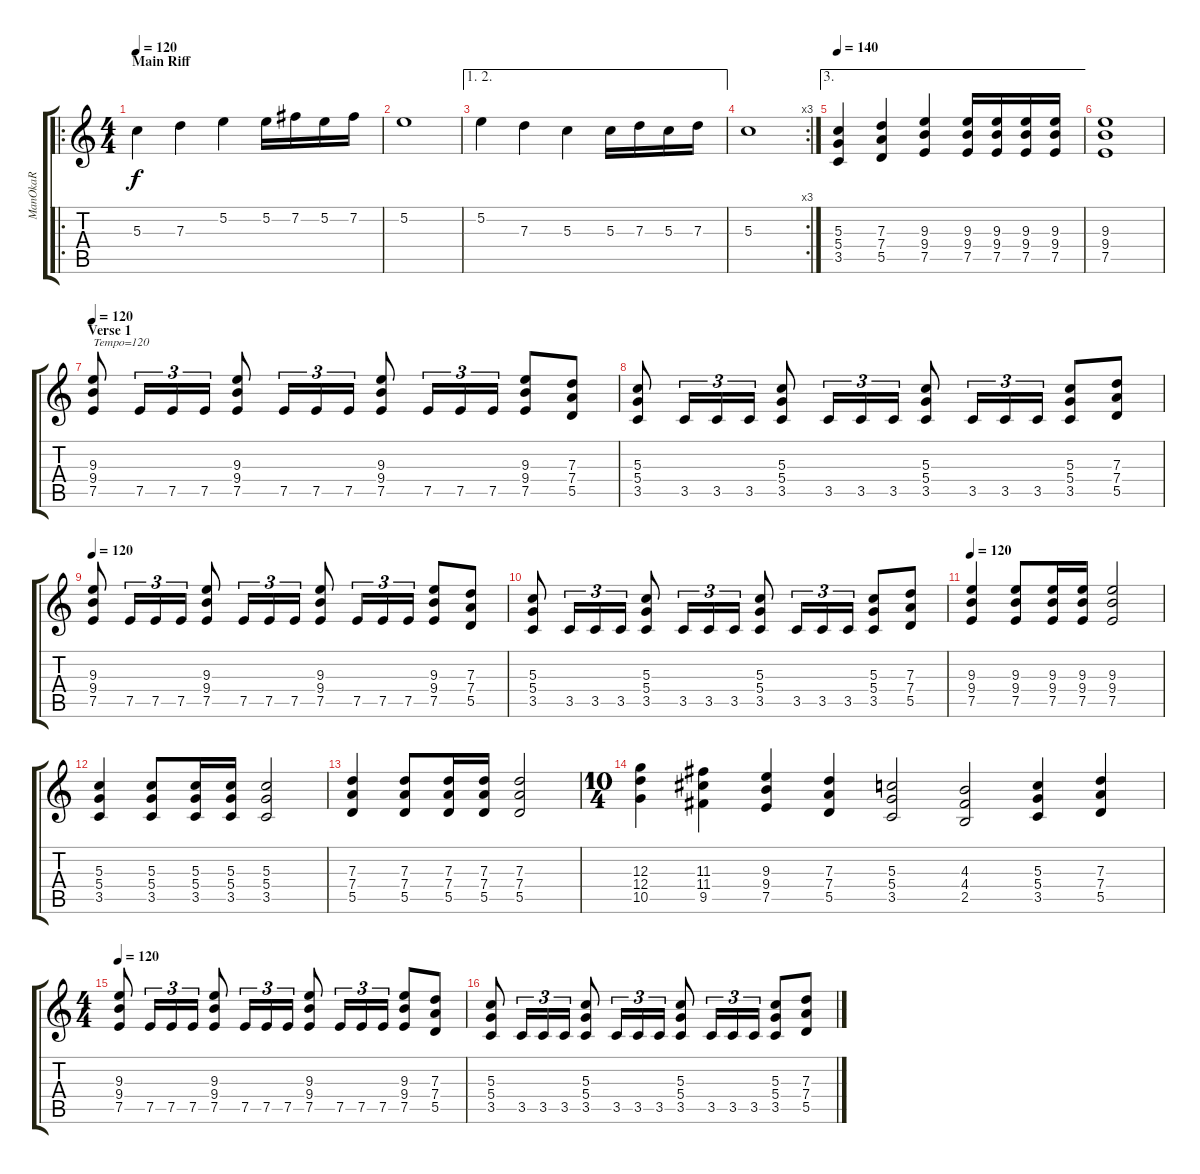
\track ("ManOkaR" "ManOkaR") {instrument distortionguitar}
\staff {score tabs}
\tuning (E4 B3 G3 D3 A2 E2) {hide}
\ro
\ts (4 4)
\section ("" "Main Riff")
\tempo 120
\tempo 140
\tempo 120
\clef g2
\ks c
5.3.4{dy f instrument distortionguitar} 7.3.4 5.2.4 5.2.16 7.2.16 5.2.16 7.2.16 |
5.2.1 |
\ae (1 2)
5.2.4 7.3.4 5.3.4 5.3.16 7.3.16 5.3.16 7.3.16 |
\rc 3
5.3.1 |
\ae 3
\tempo 140
(5.3 5.4 3.5).4 (7.3 7.4 5.5).4 (9.3 9.4 7.5).4 (9.3 9.4 7.5).16 (9.3 9.4 7.5).16 (9.3 9.4 7.5).16 (9.3 9.4 7.5).16 |
(9.3 9.4 7.5).1 |
\section ("" "Verse 1")
\tempo 120
(9.3 9.4 7.5).8{txt "Tempo=120" volume 15} 7.5.16{tu (3 2)} 7.5.16{tu (3 2)} 7.5.16{tu (3 2)} (9.3 9.4 7.5).8 7.5.16{tu (3 2)} 7.5.16{tu (3 2)} 7.5.16{tu (3 2)} (9.3 9.4 7.5).8 7.5.16{tu (3 2)} 7.5.16{tu (3 2)} 7.5.16{tu (3 2)} (9.3 9.4 7.5).8 (7.3 7.4 5.5).8 |
(5.3 5.4 3.5).8 3.5.16{tu (3 2)} 3.5.16{tu (3 2)} 3.5.16{tu (3 2)} (5.3 5.4 3.5).8 3.5.16{tu (3 2)} 3.5.16{tu (3 2)} 3.5.16{tu (3 2)} (5.3 5.4 3.5).8 3.5.16{tu (3 2)} 3.5.16{tu (3 2)} 3.5.16{tu (3 2)} (5.3 5.4 3.5).8 (7.3 7.4 5.5).8 |
\tempo 120
(9.3 9.4 7.5).8{volume 15} 7.5.16{tu (3 2)} 7.5.16{tu (3 2)} 7.5.16{tu (3 2)} (9.3 9.4 7.5).8 7.5.16{tu (3 2)} 7.5.16{tu (3 2)} 7.5.16{tu (3 2)} (9.3 9.4 7.5).8 7.5.16{tu (3 2)} 7.5.16{tu (3 2)} 7.5.16{tu (3 2)} (9.3 9.4 7.5).8 (7.3 7.4 5.5).8 |
(5.3 5.4 3.5).8 3.5.16{tu (3 2)} 3.5.16{tu (3 2)} 3.5.16{tu (3 2)} (5.3 5.4 3.5).8 3.5.16{tu (3 2)} 3.5.16{tu (3 2)} 3.5.16{tu (3 2)} (5.3 5.4 3.5).8 3.5.16{tu (3 2)} 3.5.16{tu (3 2)} 3.5.16{tu (3 2)} (5.3 5.4 3.5).8 (7.3 7.4 5.5).8 |
\tempo 120
(9.3 9.4 7.5).4{volume 16} (9.3 9.4 7.5).8 (9.3 9.4 7.5).16 (9.3 9.4 7.5).16 (9.3 9.4 7.5).2 |
(5.3 5.4 3.5).4 (5.3 5.4 3.5).8 (5.3 5.4 3.5).16 (5.3 5.4 3.5).16 (5.3 5.4 3.5).2 |
(7.3 7.4 5.5).4 (7.3 7.4 5.5).8 (7.3 7.4 5.5).16 (7.3 7.4 5.5).16 (7.3 7.4 5.5).2 |
\ts (10 4)
(12.3 12.4 10.5).4 (11.3 11.4 9.5).4 (9.3 9.4 7.5).4 (7.3 7.4 5.5).4 (5.3 5.4 3.5).2 (4.3 4.4 2.5).2 (5.3 5.4 3.5).4 (7.3 7.4 5.5).4 |
\ts (4 4)
\tempo 120
(9.3 9.4 7.5).8{volume 15} 7.5.16{tu (3 2)} 7.5.16{tu (3 2)} 7.5.16{tu (3 2)} (9.3 9.4 7.5).8 7.5.16{tu (3 2)} 7.5.16{tu (3 2)} 7.5.16{tu (3 2)} (9.3 9.4 7.5).8 7.5.16{tu (3 2)} 7.5.16{tu (3 2)} 7.5.16{tu (3 2)} (9.3 9.4 7.5).8 (7.3 7.4 5.5).8 |
(5.3 5.4 3.5).8 3.5.16{tu (3 2)} 3.5.16{tu (3 2)} 3.5.16{tu (3 2)} (5.3 5.4 3.5).8 3.5.16{tu (3 2)} 3.5.16{tu (3 2)} 3.5.16{tu (3 2)} (5.3 5.4 3.5).8 3.5.16{tu (3 2)} 3.5.16{tu (3 2)} 3.5.16{tu (3 2)} (5.3 5.4 3.5).8 (7.3 7.4 5.5).8
